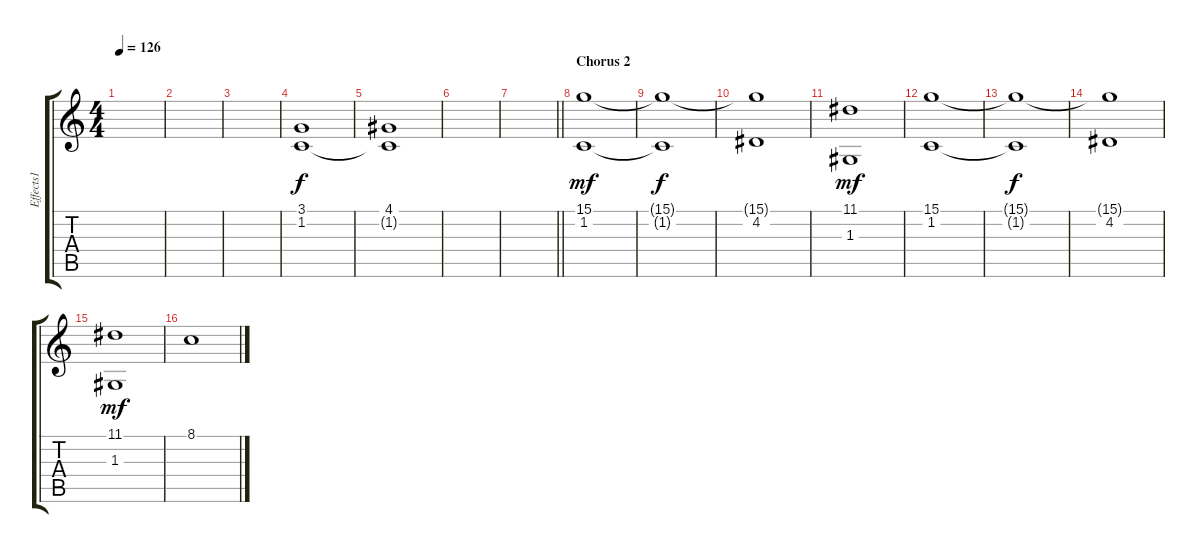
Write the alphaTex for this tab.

\track ("Effects1" "Effects1") {instrument pad2warm}
\staff {score tabs}
\tuning (E4 B3 G3 D3 A2 E2) {hide}
\ts (4 4)
\tempo 126
\clef g2
\ks c
|
|
|
(3.1 1.2).1 |
(4.1 1.2{t}).1 |
|
\barLineRight lightlight
|
\section ("" "Chorus 2")
(15.1 1.2).1{dy mf} |
(15.1{t} 1.2{t}).1{dy f} |
(15.1{t} 4.2).1 |
(11.1 1.3).1{dy mf} |
(15.1 1.2).1 |
(15.1{t} 1.2{t}).1{dy f} |
(15.1{t} 4.2).1 |
(11.1 1.3).1{dy mf} |
8.1.1
